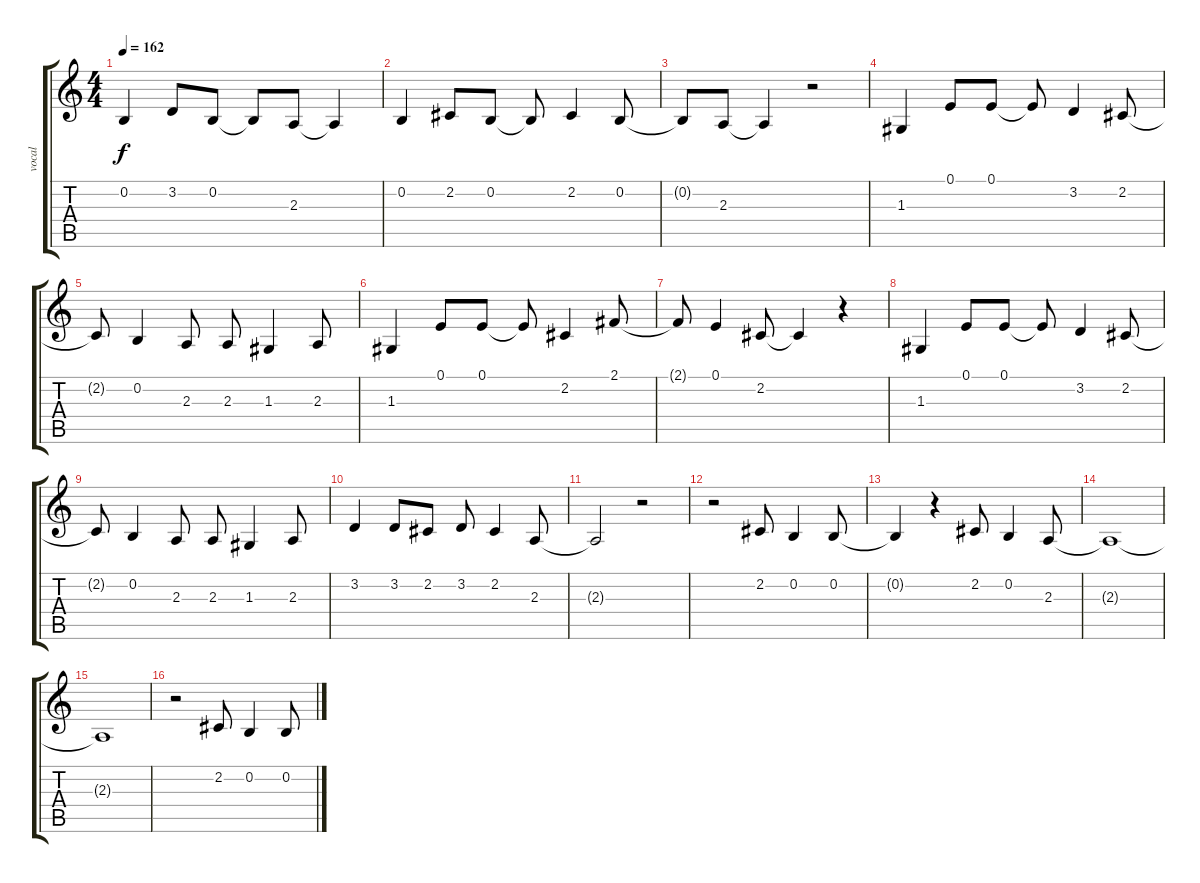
\track ("vocal" "vocal") {instrument brasssection}
\staff {score tabs}
\tuning (E4 B3 G3 D3 A2 E2) {hide}
\ts (4 4)
\tempo 162
\clef g2
\ks c
0.2.4{dy f} 3.2.8 0.2.8 0.2{t}.8 2.3.8 2.3{t}.4 |
0.2.4 2.2.8 0.2.8 0.2{t}.8 2.2.4 0.2.8 |
0.2{t}.8 2.3.8 2.3{t}.4 r.2 |
1.3.4 0.1.8 0.1.8 0.1{t}.8 3.2.4 2.2.8 |
2.2{t}.8 0.2.4 2.3.8 2.3.8 1.3.4 2.3.8 |
1.3.4 0.1.8 0.1.8 0.1{t}.8 2.2.4 2.1.8 |
2.1{t}.8 0.1.4 2.2.8 2.2{t}.4 r.4 |
1.3.4 0.1.8 0.1.8 0.1{t}.8 3.2.4 2.2.8 |
2.2{t}.8 0.2.4 2.3.8 2.3.8 1.3.4 2.3.8 |
3.2.4 3.2.8 2.2.8 3.2.8 2.2.4 2.3.8 |
2.3{t}.2 r.2 |
r.2 2.2.8 0.2.4 0.2.8 |
0.2{t}.4 r.4 2.2.8 0.2.4 2.3.8 |
2.3{t}.1 |
2.3{t}.1 |
r.2 2.2.8 0.2.4 0.2.8
